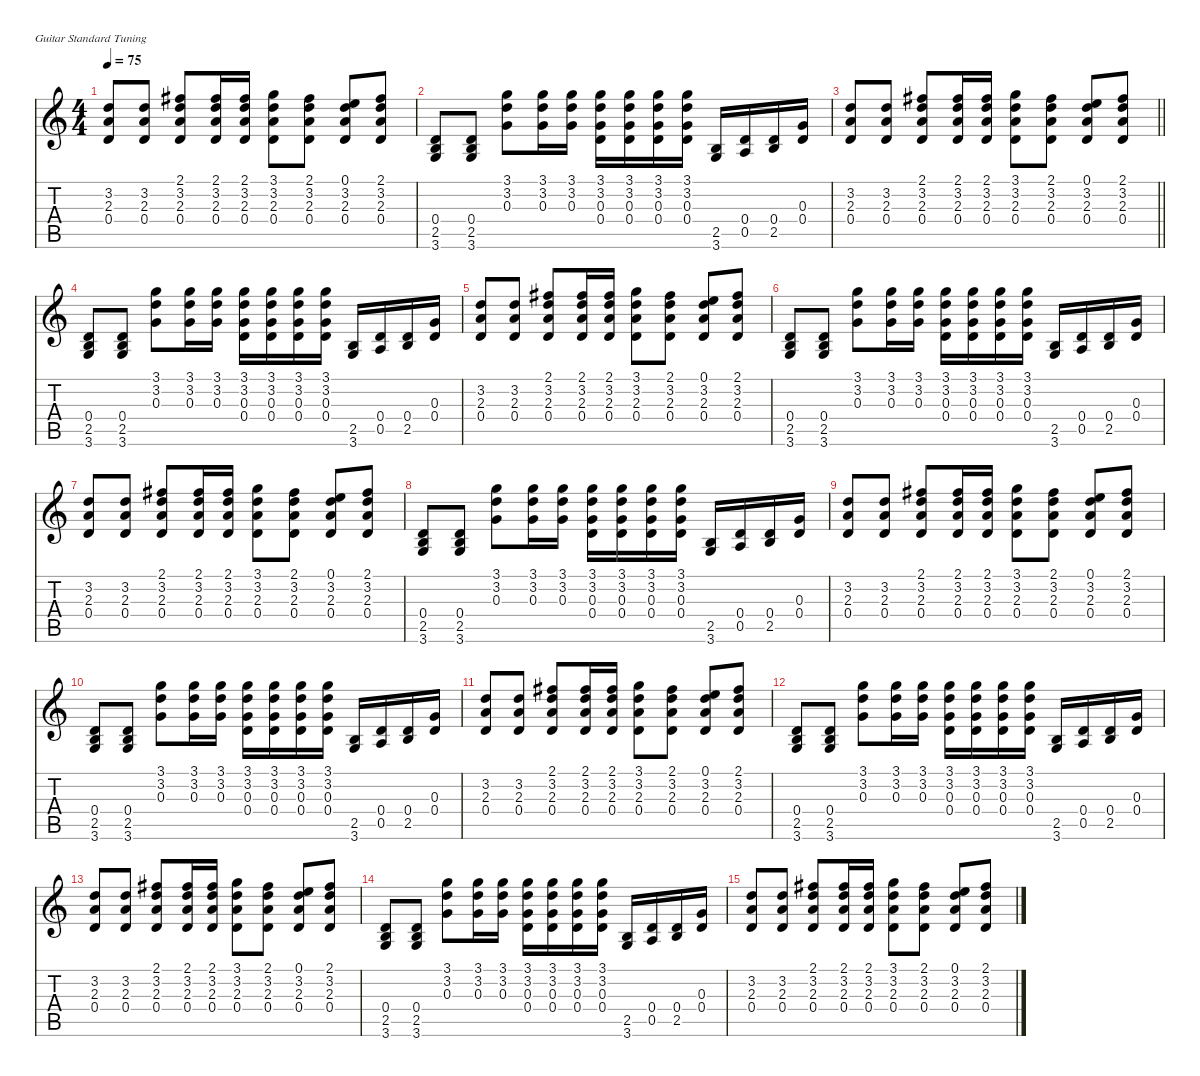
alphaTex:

\defaultSystemsLayout 4
\hideDynamics
\bracketExtendMode nobrackets
\singleTrackTrackNamePolicy hidden
\multiTrackTrackNamePolicy hidden
\otherSystemsTrackNameOrientation horizontal
\track ("Jimmy Page (Guitarra 2)" "s.guit.") {instrument acousticguitarsteel}
\staff {score tabs}
\tuning (E4 B3 G3 D3 A2 E2)
\ts (4 4)
\tempo 75
\clef g2
\ks c
(3.2 2.3 0.4).8{dy f beam Up} (3.2 2.3 0.4).8{beam Up} (2.1{acc #} 3.2 2.3 0.4).8{beam Up} (2.1{acc #} 3.2 2.3 0.4).16{beam Up} (2.1{acc #} 3.2 2.3 0.4).16{beam Up} (3.1 3.2 2.3 0.4).8{beam Down} (2.1{acc #} 3.2 2.3 0.4).8{beam Down} (0.1 3.2 2.3 0.4).8{beam Up} (2.1{acc #} 3.2 2.3 0.4).8{beam Up} |
(0.4 2.5 3.6).8{beam Up} (0.4 2.5 3.6).8{beam Up} (3.1 3.2 0.3).8{beam Down} (3.1 3.2 0.3).16{beam Down} (3.1 3.2 0.3).16{beam Down} (3.1 3.2 0.3 0.4).16{beam Down} (3.1 3.2 0.3 0.4).16{beam Down} (3.1 3.2 0.3 0.4).16{beam Down} (3.1 3.2 0.3 0.4).16{beam Down} (2.5 3.6).16{beam Up} (0.4 0.5).16{beam Up} (0.4 2.5).16{beam Up} (0.3 0.4).16{beam Up} |
\barLineRight lightlight
(3.2 2.3 0.4).8{beam Up} (3.2 2.3 0.4).8{beam Up} (2.1{acc #} 3.2 2.3 0.4).8{beam Up} (2.1{acc #} 3.2 2.3 0.4).16{beam Up} (2.1{acc #} 3.2 2.3 0.4).16{beam Up} (3.1 3.2 2.3 0.4).8{beam Down} (2.1{acc #} 3.2 2.3 0.4).8{beam Down} (0.1 3.2 2.3 0.4).8{beam Up} (2.1{acc #} 3.2 2.3 0.4).8{beam Up} |
(0.4 2.5 3.6).8{beam Up} (0.4 2.5 3.6).8{beam Up} (3.1 3.2 0.3).8{beam Down} (3.1 3.2 0.3).16{beam Down} (3.1 3.2 0.3).16{beam Down} (3.1 3.2 0.3 0.4).16{beam Down} (3.1 3.2 0.3 0.4).16{beam Down} (3.1 3.2 0.3 0.4).16{beam Down} (3.1 3.2 0.3 0.4).16{beam Down} (2.5 3.6).16{beam Up} (0.4 0.5).16{beam Up} (0.4 2.5).16{beam Up} (0.3 0.4).16{beam Up} |
(3.2 2.3 0.4).8{beam Up} (3.2 2.3 0.4).8{beam Up} (2.1{acc #} 3.2 2.3 0.4).8{beam Up} (2.1{acc #} 3.2 2.3 0.4).16{beam Up} (2.1{acc #} 3.2 2.3 0.4).16{beam Up} (3.1 3.2 2.3 0.4).8{beam Down} (2.1{acc #} 3.2 2.3 0.4).8{beam Down} (0.1 3.2 2.3 0.4).8{beam Up} (2.1{acc #} 3.2 2.3 0.4).8{beam Up} |
(0.4 2.5 3.6).8{beam Up} (0.4 2.5 3.6).8{beam Up} (3.1 3.2 0.3).8{beam Down} (3.1 3.2 0.3).16{beam Down} (3.1 3.2 0.3).16{beam Down} (3.1 3.2 0.3 0.4).16{beam Down} (3.1 3.2 0.3 0.4).16{beam Down} (3.1 3.2 0.3 0.4).16{beam Down} (3.1 3.2 0.3 0.4).16{beam Down} (2.5 3.6).16{beam Up} (0.4 0.5).16{beam Up} (0.4 2.5).16{beam Up} (0.3 0.4).16{beam Up} |
(3.2 2.3 0.4).8{beam Up} (3.2 2.3 0.4).8{beam Up} (2.1{acc #} 3.2 2.3 0.4).8{beam Up} (2.1{acc #} 3.2 2.3 0.4).16{beam Up} (2.1{acc #} 3.2 2.3 0.4).16{beam Up} (3.1 3.2 2.3 0.4).8{beam Down} (2.1{acc #} 3.2 2.3 0.4).8{beam Down} (0.1 3.2 2.3 0.4).8{beam Up} (2.1{acc #} 3.2 2.3 0.4).8{beam Up} |
(0.4 2.5 3.6).8{beam Up} (0.4 2.5 3.6).8{beam Up} (3.1 3.2 0.3).8{beam Down} (3.1 3.2 0.3).16{beam Down} (3.1 3.2 0.3).16{beam Down} (3.1 3.2 0.3 0.4).16{beam Down} (3.1 3.2 0.3 0.4).16{beam Down} (3.1 3.2 0.3 0.4).16{beam Down} (3.1 3.2 0.3 0.4).16{beam Down} (2.5 3.6).16{beam Up} (0.4 0.5).16{beam Up} (0.4 2.5).16{beam Up} (0.3 0.4).16{beam Up} |
(3.2 2.3 0.4).8{beam Up} (3.2 2.3 0.4).8{beam Up} (2.1{acc #} 3.2 2.3 0.4).8{beam Up} (2.1{acc #} 3.2 2.3 0.4).16{beam Up} (2.1{acc #} 3.2 2.3 0.4).16{beam Up} (3.1 3.2 2.3 0.4).8{beam Down} (2.1{acc #} 3.2 2.3 0.4).8{beam Down} (0.1 3.2 2.3 0.4).8{beam Up} (2.1{acc #} 3.2 2.3 0.4).8{beam Up} |
(0.4 2.5 3.6).8{beam Up} (0.4 2.5 3.6).8{beam Up} (3.1 3.2 0.3).8{beam Down} (3.1 3.2 0.3).16{beam Down} (3.1 3.2 0.3).16{beam Down} (3.1 3.2 0.3 0.4).16{beam Down} (3.1 3.2 0.3 0.4).16{beam Down} (3.1 3.2 0.3 0.4).16{beam Down} (3.1 3.2 0.3 0.4).16{beam Down} (2.5 3.6).16{beam Up} (0.4 0.5).16{beam Up} (0.4 2.5).16{beam Up} (0.3 0.4).16{beam Up} |
(3.2 2.3 0.4).8{beam Up} (3.2 2.3 0.4).8{beam Up} (2.1{acc #} 3.2 2.3 0.4).8{beam Up} (2.1{acc #} 3.2 2.3 0.4).16{beam Up} (2.1{acc #} 3.2 2.3 0.4).16{beam Up} (3.1 3.2 2.3 0.4).8{beam Down} (2.1{acc #} 3.2 2.3 0.4).8{beam Down} (0.1 3.2 2.3 0.4).8{beam Up} (2.1{acc #} 3.2 2.3 0.4).8{beam Up} |
(0.4 2.5 3.6).8{beam Up} (0.4 2.5 3.6).8{beam Up} (3.1 3.2 0.3).8{beam Down} (3.1 3.2 0.3).16{beam Down} (3.1 3.2 0.3).16{beam Down} (3.1 3.2 0.3 0.4).16{beam Down} (3.1 3.2 0.3 0.4).16{beam Down} (3.1 3.2 0.3 0.4).16{beam Down} (3.1 3.2 0.3 0.4).16{beam Down} (2.5 3.6).16{beam Up} (0.4 0.5).16{beam Up} (0.4 2.5).16{beam Up} (0.3 0.4).16{beam Up} |
(3.2 2.3 0.4).8{beam Up} (3.2 2.3 0.4).8{beam Up} (2.1{acc #} 3.2 2.3 0.4).8{beam Up} (2.1{acc #} 3.2 2.3 0.4).16{beam Up} (2.1{acc #} 3.2 2.3 0.4).16{beam Up} (3.1 3.2 2.3 0.4).8{beam Down} (2.1{acc #} 3.2 2.3 0.4).8{beam Down} (0.1 3.2 2.3 0.4).8{beam Up} (2.1{acc #} 3.2 2.3 0.4).8{beam Up} |
(0.4 2.5 3.6).8{beam Up} (0.4 2.5 3.6).8{beam Up} (3.1 3.2 0.3).8{beam Down} (3.1 3.2 0.3).16{beam Down} (3.1 3.2 0.3).16{beam Down} (3.1 3.2 0.3 0.4).16{beam Down} (3.1 3.2 0.3 0.4).16{beam Down} (3.1 3.2 0.3 0.4).16{beam Down} (3.1 3.2 0.3 0.4).16{beam Down} (2.5 3.6).16{beam Up} (0.4 0.5).16{beam Up} (0.4 2.5).16{beam Up} (0.3 0.4).16{beam Up} |
(3.2 2.3 0.4).8{beam Up} (3.2 2.3 0.4).8{beam Up} (2.1{acc #} 3.2 2.3 0.4).8{beam Up} (2.1{acc #} 3.2 2.3 0.4).16{beam Up} (2.1{acc #} 3.2 2.3 0.4).16{beam Up} (3.1 3.2 2.3 0.4).8{beam Down} (2.1{acc #} 3.2 2.3 0.4).8{beam Down} (0.1 3.2 2.3 0.4).8{beam Up} (2.1{acc #} 3.2 2.3 0.4).8{beam Up}
